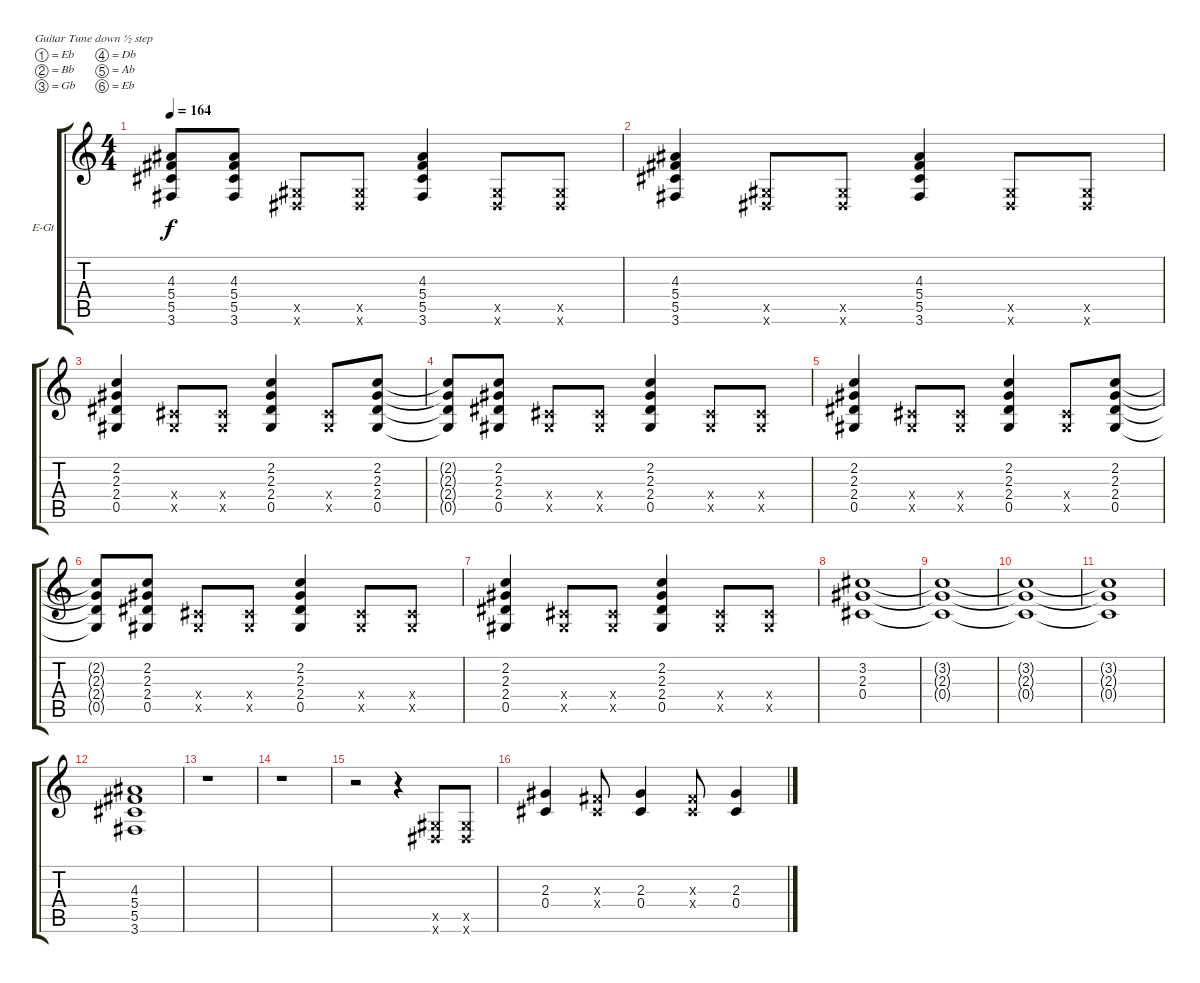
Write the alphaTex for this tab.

\bracketExtendMode groupsimilarinstruments
\firstSystemTrackNameOrientation horizontal
\otherSystemsTrackNameOrientation horizontal
\track ("Slash - Lead Guitar" "E-Gt") {instrument overdrivenguitar}
\staff {score tabs}
\tuning (Eb4 Bb3 Gb3 Db3 Ab2 Eb2)
\ts (4 4)
\tempo 164
\clef g2
\ks aminor
(4.3{t} 5.4{t} 5.5{t} 3.6{t}).8{dy f} (4.3 5.4 5.5 3.6).8 (0.5{x} 0.6{x}).8 (0.5{x} 0.6{x}).8 (4.3 5.4 5.5 3.6).4 (0.5{x} 0.6{x}).8 (0.5{x} 0.6{x}).8 |
(4.3 5.4 5.5 3.6).4 (0.5{x} 0.6{x}).8 (0.5{x} 0.6{x}).8 (4.3 5.4 5.5 3.6).4 (0.5{x} 0.6{x}).8 (0.5{x} 0.6{x}).8 |
(2.2 2.3 2.4 0.5).4 (0.4{x} 0.5{x}).8 (0.4{x} 0.5{x}).8 (2.2 2.3 2.4 0.5).4 (0.4{x} 0.5{x}).8 (2.2 2.3 2.4 0.5).8 |
(2.2{t} 2.3{t} 2.4{t} 0.5{t}).8 (2.2 2.3 2.4 0.5).8 (0.4{x} 0.5{x}).8 (0.4{x} 0.5{x}).8 (2.2 2.3 2.4 0.5).4 (0.4{x} 0.5{x}).8 (0.4{x} 0.5{x}).8 |
(2.2 2.3 2.4 0.5).4 (0.4{x} 0.5{x}).8 (0.4{x} 0.5{x}).8 (2.2 2.3 2.4 0.5).4 (0.4{x} 0.5{x}).8 (2.2 2.3 2.4 0.5).8 |
(2.2{t} 2.3{t} 2.4{t} 0.5{t}).8 (2.2 2.3 2.4 0.5).8 (0.4{x} 0.5{x}).8 (0.4{x} 0.5{x}).8 (2.2 2.3 2.4 0.5).4 (0.4{x} 0.5{x}).8 (0.4{x} 0.5{x}).8 |
(2.2 2.3 2.4 0.5).4 (0.4{x} 0.5{x}).8 (0.4{x} 0.5{x}).8 (2.2 2.3 2.4 0.5).4 (0.4{x} 0.5{x}).8 (0.4{x} 0.5{x}).8 |
(3.2 2.3 0.4).1 |
(3.2{t} 2.3{t} 0.4{t}).1 |
(3.2{t} 2.3{t} 0.4{t}).1 |
(3.2{t} 2.3{t} 0.4{t}).1 |
(4.3 5.4 5.5 3.6).1 |
r.1 |
r.1 |
r.2 r.4 (0.5{x} 0.6{x}).8 (0.5{x} 0.6{x}).8 |
(2.3 0.4).4 (0.3{x} 0.4{x}).8 (2.3 0.4).4 (0.3{x} 0.4{x}).8 (2.3 0.4).4
